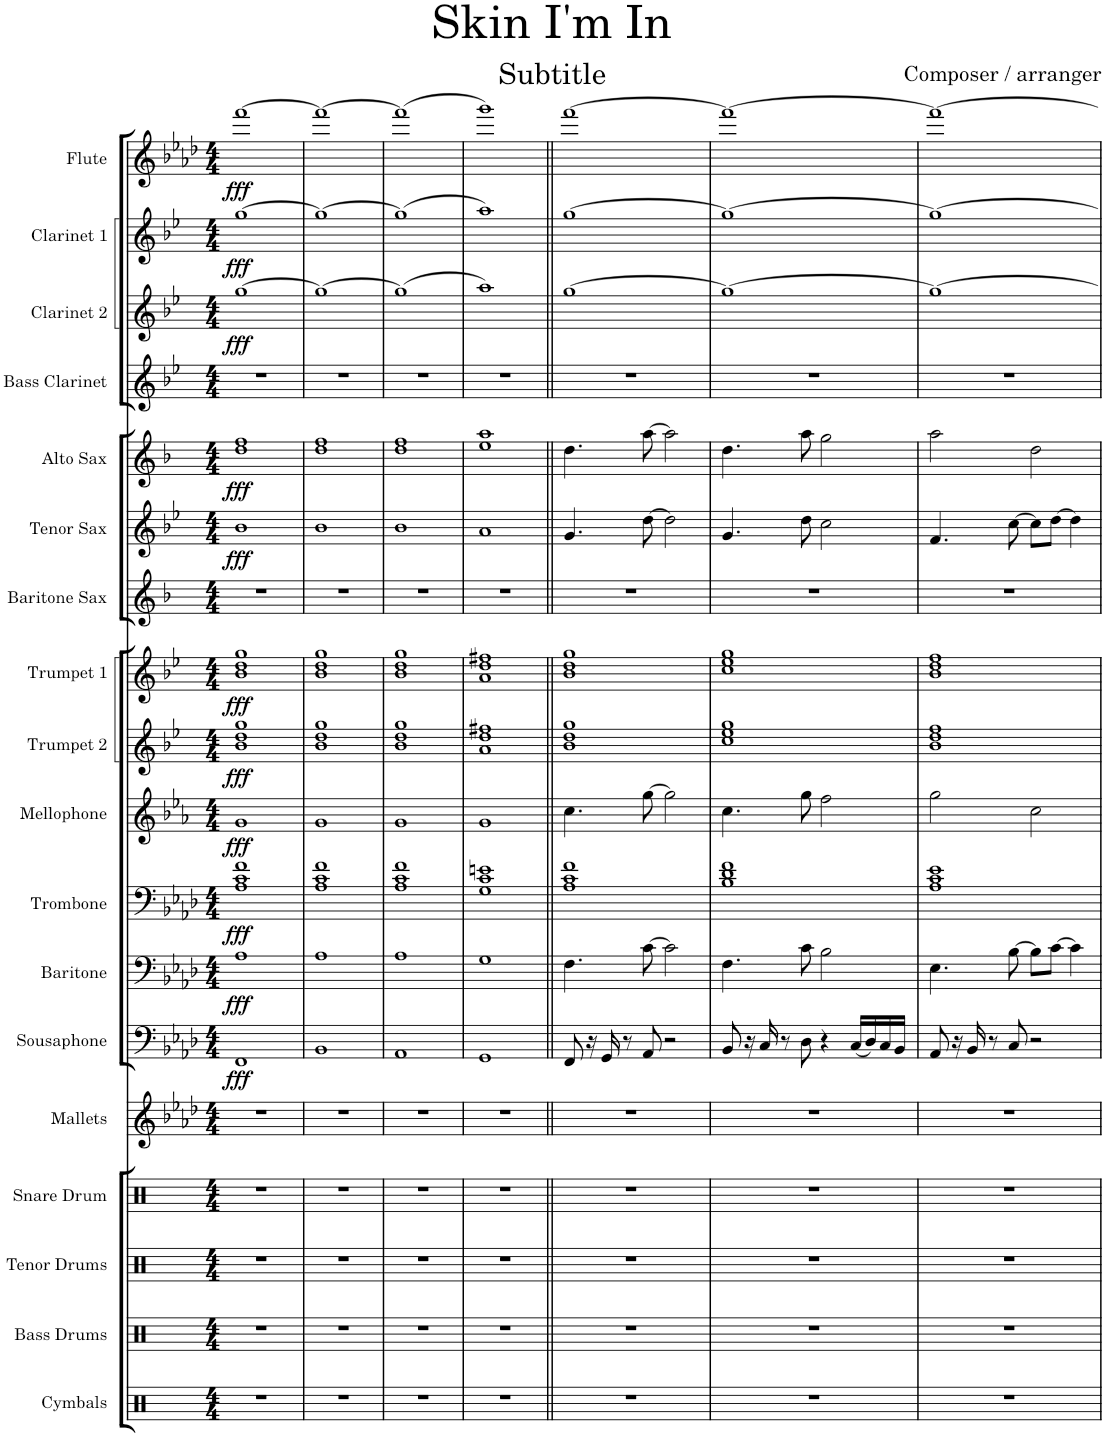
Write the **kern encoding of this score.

**kern	**kern	**kern	**kern	**kern	**kern	**dynam	**kern	**dynam	**kern	**dynam	**kern	**dynam	**kern	**dynam	**kern	**dynam	**kern	**kern	**dynam	**kern	**dynam	**kern	**kern	**dynam	**kern	**dynam	**kern	**dynam
*part18	*part17	*part16	*part15	*part14	*part13	*part13	*part12	*part12	*part11	*part11	*part10	*part10	*part9	*part9	*part8	*part8	*part7	*part6	*part6	*part5	*part5	*part4	*part3	*part3	*part2	*part2	*part1	*part1
*staff18	*staff17	*staff16	*staff15	*staff14	*staff13	*staff13	*staff12	*staff12	*staff11	*staff11	*staff10	*staff10	*staff9	*staff9	*staff8	*staff8	*staff7	*staff6	*staff6	*staff5	*staff5	*staff4	*staff3	*staff3	*staff2	*staff2	*staff1	*staff1
*I"Cymbals	*I"Bass Drums	*I"Tenor Drums	*I"Snare Drum	*I"Mallets	*I"Sousaphone	*	*I"Baritone	*	*I"Trombone	*	*I"Mellophone	*	*I"Trumpet 2	*	*I"Trumpet 1	*	*I"Baritone Sax	*I"Tenor Sax	*	*I"Alto Sax	*	*I"Bass Clarinet	*I"Clarinet 2	*	*I"Clarinet 1	*	*I"Flute	*
*I'Cym.	*I'B.D.	*I'T.D.	*I'S.D.	*I'Mlts.	*I'Sphn.	*	*I'Btn.	*	*I'Tbn.	*	*I'Mph.	*	*I'Tpt. 2	*	*I'Tpt. 1	*	*I'Bar. Sax.	*I'T. Sax.	*	*I'A. Sax.	*	*I'B. Cl.	*I'Cl. 2	*	*I'Cl. 1	*	*I'Fl.	*
*clefX	*clefX	*clefX	*clefX	*clefG2	*clefF4	*	*clefF4	*	*clefF4	*	*clefG2	*	*clefG2	*	*clefG2	*	*clefG2	*clefG2	*	*clefG2	*	*clefG2	*clefG2	*	*clefG2	*	*clefG2	*
*	*	*	*	*Trd-7c-12	*	*	*Trd4c7	*	*	*	*Trd4c7	*	*Trd1c2	*	*Trd1c2	*	*Trd12c21	*Trd8c14	*	*Trd5c9	*	*Trd8c14	*Trd1c2	*	*Trd1c2	*	*	*
*k[]	*k[]	*k[]	*k[]	*k[b-e-a-d-]	*k[b-e-a-d-]	*	*k[b-e-a-d-]	*	*k[b-e-a-d-]	*	*k[b-e-a-]	*	*k[b-e-]	*	*k[b-e-]	*	*k[b-]	*k[b-e-]	*	*k[b-]	*	*k[b-e-]	*k[b-e-]	*	*k[b-e-]	*	*k[b-e-a-d-]	*
*M4/4	*M4/4	*M4/4	*M4/4	*M4/4	*M4/4	*	*M4/4	*	*M4/4	*	*M4/4	*	*M4/4	*	*M4/4	*	*M4/4	*M4/4	*	*M4/4	*	*M4/4	*M4/4	*	*M4/4	*	*M4/4	*
=1	=1	=1	=1	=1	=1	=1	=1	=1	=1	=1	=1	=1	=1	=1	=1	=1	=1	=1	=1	=1	=1	=1	=1	=1	=1	=1	=1	=1
!	!	!	!	!	!	!LO:DY:b	!	!LO:DY:b	!	!LO:DY:b	!	!LO:DY:b	!	!LO:DY:b	!	!LO:DY:b	!	!	!LO:DY:b	!	!LO:DY:b	!	!	!LO:DY:b	!	!LO:DY:b	!	!LO:DY:b
1r	1r	1r	1r	1r	1FF	fff	1A-	fff	1A- 1c 1f	fff	1g	fff	1b- 1dd 1gg	fff	1b- 1dd 1gg	fff	1r	1b-	fff	1dd 1ff	fff	1r	[1gg	fff	[1gg	fff	[1fff	fff
=2	=2	=2	=2	=2	=2	=2	=2	=2	=2	=2	=2	=2	=2	=2	=2	=2	=2	=2	=2	=2	=2	=2	=2	=2	=2	=2	=2	=2
1r	1r	1r	1r	1r	1BB-	.	1A-	.	1A- 1c 1f	.	1g	.	1b- 1dd 1gg	.	1b- 1dd 1gg	.	1r	1b-	.	1dd 1ff	.	1r	1gg_	.	1gg_	.	1fff_	.
=3	=3	=3	=3	=3	=3	=3	=3	=3	=3	=3	=3	=3	=3	=3	=3	=3	=3	=3	=3	=3	=3	=3	=3	=3	=3	=3	=3	=3
1r	1r	1r	1r	1r	1AA-	.	1A-	.	1A- 1c 1f	.	1g	.	1b- 1dd 1gg	.	1b- 1dd 1gg	.	1r	1b-	.	1dd 1ff	.	1r	(1gg]	.	(1gg]	.	(1fff]	.
=4	=4	=4	=4	=4	=4	=4	=4	=4	=4	=4	=4	=4	=4	=4	=4	=4	=4	=4	=4	=4	=4	=4	=4	=4	=4	=4	=4	=4
1r	1r	1r	1r	1r	1GG	.	1G	.	1G 1c 1en	.	1g	.	1a 1dd 1ff#X	.	1a 1dd 1ff#X	.	1r	1a	.	1ee 1aa	.	1r	1aa)	.	1aa)	.	1ggg)	.
=5||	=5||	=5||	=5||	=5||	=5||	=5||	=5||	=5||	=5||	=5||	=5||	=5||	=5||	=5||	=5||	=5||	=5||	=5||	=5||	=5||	=5||	=5||	=5||	=5||	=5||	=5||	=5||	=5||
1r	1r	1r	1r	1r	8FF/	.	4.F\	.	1A- 1c 1f	.	4.cc\	.	1b- 1dd 1gg	.	1b- 1dd 1gg	.	1r	4.g/	.	4.dd\	.	1r	[1gg	.	[1gg	.	[1fff	.
.	.	.	.	.	16r	.	.	.	.	.	.	.	.	.	.	.	.	.	.	.	.	.	.	.	.	.	.	.
.	.	.	.	.	16GG/	.	.	.	.	.	.	.	.	.	.	.	.	.	.	.	.	.	.	.	.	.	.	.
.	.	.	.	.	8r	.	.	.	.	.	.	.	.	.	.	.	.	.	.	.	.	.	.	.	.	.	.	.
.	.	.	.	.	8AA-/	.	[8c\	.	.	.	[8gg\	.	.	.	.	.	.	[8dd\	.	[8aa\	.	.	.	.	.	.	.	.
.	.	.	.	.	2r	.	2c\]	.	.	.	2gg\]	.	.	.	.	.	.	2dd\]	.	2aa\]	.	.	.	.	.	.	.	.
=6	=6	=6	=6	=6	=6	=6	=6	=6	=6	=6	=6	=6	=6	=6	=6	=6	=6	=6	=6	=6	=6	=6	=6	=6	=6	=6	=6	=6
1r	1r	1r	1r	1r	8BB-/	.	4.F\	.	1B- 1d- 1f	.	4.cc\	.	1cc 1ee- 1gg	.	1cc 1ee- 1gg	.	1r	4.g/	.	4.dd\	.	1r	1gg_	.	1gg_	.	1fff_	.
.	.	.	.	.	16r	.	.	.	.	.	.	.	.	.	.	.	.	.	.	.	.	.	.	.	.	.	.	.
.	.	.	.	.	16C/	.	.	.	.	.	.	.	.	.	.	.	.	.	.	.	.	.	.	.	.	.	.	.
.	.	.	.	.	8r	.	.	.	.	.	.	.	.	.	.	.	.	.	.	.	.	.	.	.	.	.	.	.
.	.	.	.	.	8D-\	.	8c\	.	.	.	8gg\	.	.	.	.	.	.	8dd\	.	8aa\	.	.	.	.	.	.	.	.
.	.	.	.	.	4r	.	2B-\	.	.	.	2ff\	.	.	.	.	.	.	2cc\	.	2gg\	.	.	.	.	.	.	.	.
.	.	.	.	.	(16C/LL	.	.	.	.	.	.	.	.	.	.	.	.	.	.	.	.	.	.	.	.	.	.	.
.	.	.	.	.	16D-/)	.	.	.	.	.	.	.	.	.	.	.	.	.	.	.	.	.	.	.	.	.	.	.
.	.	.	.	.	16C/	.	.	.	.	.	.	.	.	.	.	.	.	.	.	.	.	.	.	.	.	.	.	.
.	.	.	.	.	16BB-/JJ	.	.	.	.	.	.	.	.	.	.	.	.	.	.	.	.	.	.	.	.	.	.	.
=7	=7	=7	=7	=7	=7	=7	=7	=7	=7	=7	=7	=7	=7	=7	=7	=7	=7	=7	=7	=7	=7	=7	=7	=7	=7	=7	=7	=7
1r	1r	1r	1r	1r	8AA-/	.	4.E-\	.	1A- 1c 1e-	.	2gg\	.	1b- 1dd 1ff	.	1b- 1dd 1ff	.	1r	4.f/	.	2aa\	.	1r	1gg_	.	1gg_	.	1fff_	.
.	.	.	.	.	16r	.	.	.	.	.	.	.	.	.	.	.	.	.	.	.	.	.	.	.	.	.	.	.
.	.	.	.	.	16BB-/	.	.	.	.	.	.	.	.	.	.	.	.	.	.	.	.	.	.	.	.	.	.	.
.	.	.	.	.	8r	.	.	.	.	.	.	.	.	.	.	.	.	.	.	.	.	.	.	.	.	.	.	.
.	.	.	.	.	8C/	.	[8B-\	.	.	.	.	.	.	.	.	.	.	[8cc\	.	.	.	.	.	.	.	.	.	.
.	.	.	.	.	2r	.	8B-\L]	.	.	.	2cc\	.	.	.	.	.	.	8cc\L]	.	2dd\	.	.	.	.	.	.	.	.
.	.	.	.	.	.	.	[8c\J	.	.	.	.	.	.	.	.	.	.	[8dd\J	.	.	.	.	.	.	.	.	.	.
.	.	.	.	.	.	.	4c\]	.	.	.	.	.	.	.	.	.	.	4dd\]	.	.	.	.	.	.	.	.	.	.
=	=	=	=	=	=	=	=	=	=	=	=	=	=	=	=	=	=	=	=	=	=	=	=	=	=	=	=	=
*-	*-	*-	*-	*-	*-	*-	*-	*-	*-	*-	*-	*-	*-	*-	*-	*-	*-	*-	*-	*-	*-	*-	*-	*-	*-	*-	*-	*-
